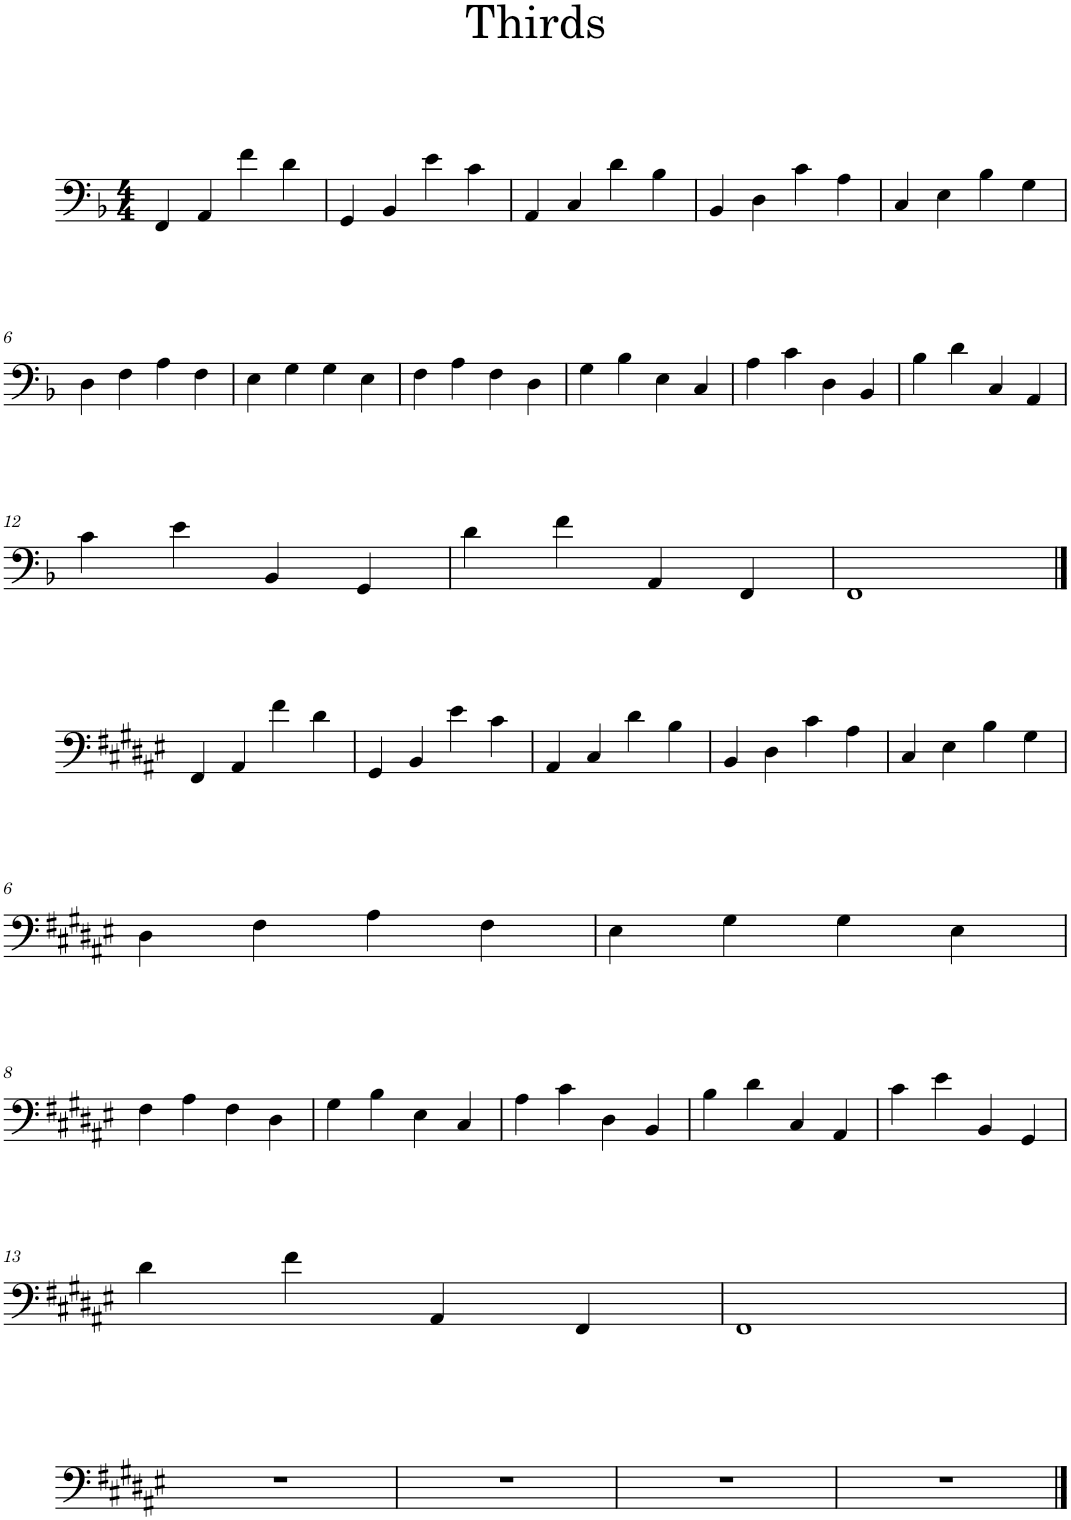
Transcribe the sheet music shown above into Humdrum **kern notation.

**kern
*part1
*staff1
*I"Bass Guitar
*I'B. Guit.
*clefF4
*Trd7c12
*k[b-]
*M4/4
=1
4FF/
4AA/
4f\
4d\
=2
4GG/
4BB-/
4e\
4c\
=3
4AA/
4C/
4d\
4B-\
=4
4BB-/
4D\
4c\
4A\
=5
4C/
4E\
4B-\
4G\
!!LO:LB:g=z
=6
4D\
4F\
4A\
4F\
=7
4E\
4G\
4G\
4E\
=8
4F\
4A\
4F\
4D\
=9
4G\
4B-\
4E\
4C/
=10
4A\
4c\
4D\
4BB-/
=11
4B-\
4d\
4C/
4AA/
!!LO:LB:g=z
=12
4c\
4e\
4BB-/
4GG/
=13
4d\
4f\
4AA/
4FF/
=14
1FF
!!LO:LB:g=z
==1
*k[f#c#g#d#a#e#]
4FF#/
4AA#/
4f#\
4d#\
=2
4GG#/
4BB/
4e#\
4c#\
=3
4AA#/
4C#/
4d#\
4B\
=4
4BB/
4D#\
4c#\
4A#\
=5
4C#/
4E#\
4B\
4G#\
!!LO:LB:g=z
=6
4D#\
4F#\
4A#\
4F#\
=7
4E#\
4G#\
4G#\
4E#\
!!LO:LB:g=z
=8
4F#\
4A#\
4F#\
4D#\
=9
4G#\
4B\
4E#\
4C#/
=10
4A#\
4c#\
4D#\
4BB/
=11
4B\
4d#\
4C#/
4AA#/
=12
4c#\
4e#\
4BB/
4GG#/
!!LO:LB:g=z
=13
4d#\
4f#\
4AA#/
4FF#/
=14
1FF#
!!LO:LB:g=z
=1
1r
=2
1r
=3
1r
=4
1r
==
*-
